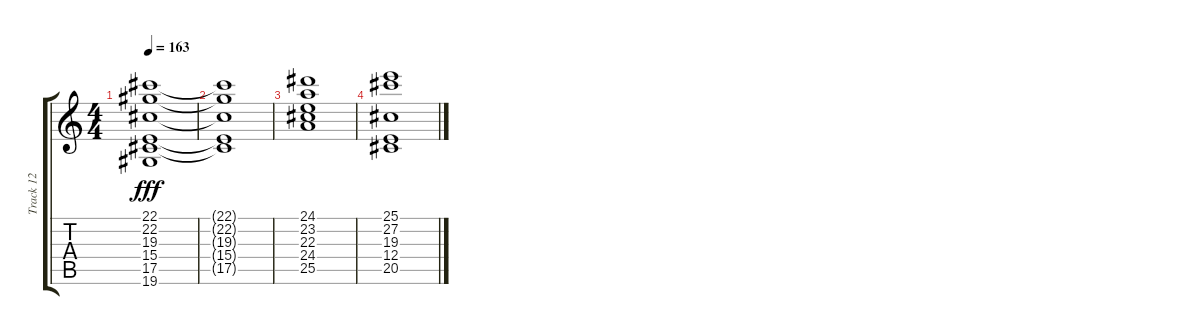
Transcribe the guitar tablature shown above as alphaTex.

\track ("Track 12" "Track 12") {instrument churchorgan}
\staff {score tabs}
\tuning (Eb4 Bb3 Gb3 Db3 Ab2 Db2) {hide}
\ts (4 4)
\tempo 163
\clef g2
\ks c
(22.1 22.2 19.3 15.4 17.5 19.6).1{dy fff} |
(22.1{t} 22.2{t} 19.3{t} 15.4{t} 17.5{t}).1 |
(24.1 23.2 22.3 24.4 25.5).1 |
(25.1 27.2 19.3 12.4 20.5).1
